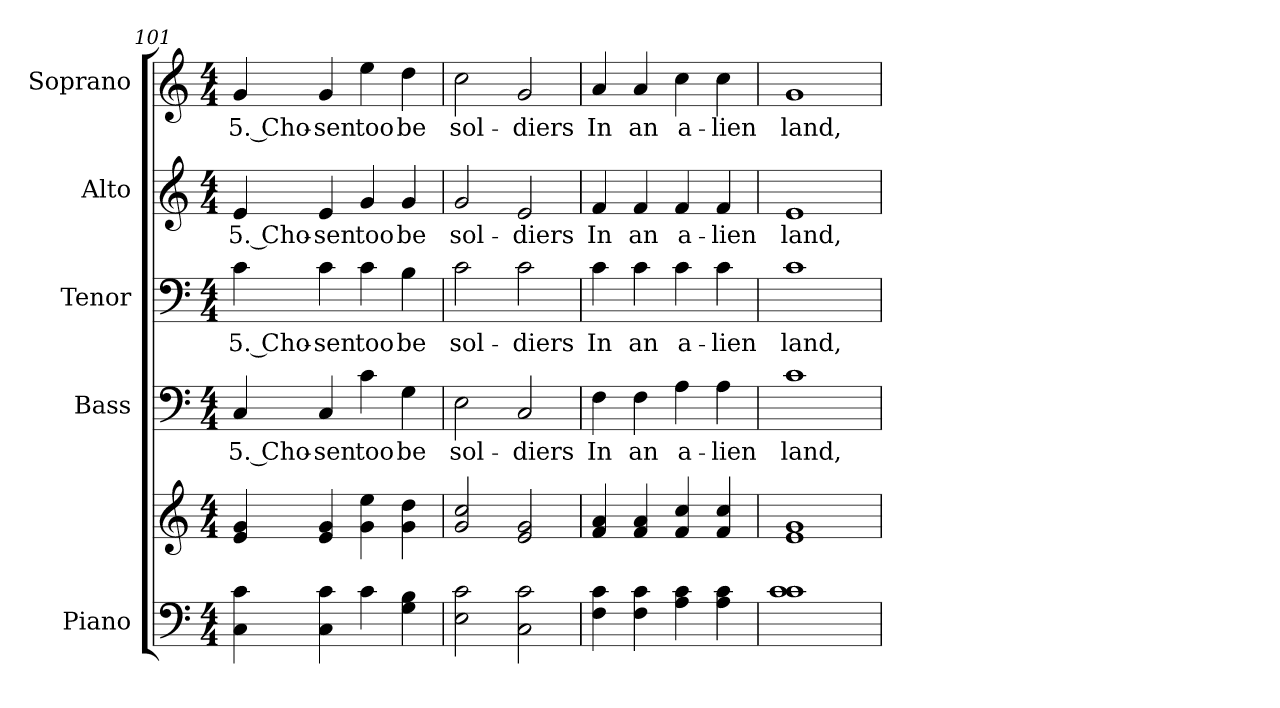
**kern	**kern	**kern	**text	**kern	**text	**kern	**text	**kern	**text
*part5	*part5	*part4	*part4	*part3	*part3	*part2	*part2	*part1	*part1
*staff6	*staff5	*staff4	*staff4	*staff3	*staff3	*staff2	*staff2	*staff1	*staff1
*I"Piano	*	*I"Bass	*	*I"Tenor	*	*I"Alto	*	*I"Soprano	*
*I'Pno.	*	*I'B.	*	*I'T.	*	*I'A.	*	*I'S.	*
*clefF4	*clefG2	*clefF4	*	*clefF4	*	*clefG2	*	*clefG2	*
*k[]	*k[]	*k[]	*	*k[]	*	*k[]	*	*k[]	*
*C:	*C:	*C:	*	*C:	*	*C:	*	*C:	*
*M4/4	*M4/4	*M4/4	*	*M4/4	*	*M4/4	*	*M4/4	*
=101	=101	=101	=101	=101	=101	=101	=101	=101	=101
!	!	!	!LO:LY:b:color=#000000	!	!	!	!	!	!
!	!	!	!	!	!LO:LY:b:color=#000000	!	!	!	!
!	!	!	!	!	!	!	!LO:LY:b:color=#000000	!	!
!	!	!	!	!	!	!	!	!	!LO:LY:b:color=#000000
4Ci\ 4ci	4ei/ 4gi	4Ci/	5. Cho-	4ci\	5. Cho-	4ei/	5. Cho-	4gi/	5. Cho-
!	!	!	!LO:LY:b:color=#000000	!	!	!	!	!	!
!	!	!	!	!	!LO:LY:b:color=#000000	!	!	!	!
!	!	!	!	!	!	!	!LO:LY:b:color=#000000	!	!
!	!	!	!	!	!	!	!	!	!LO:LY:b:color=#000000
4Ci\ 4ci	4ei/ 4gi	4Ci/	-sen	4ci\	-sen	4ei/	-sen	4gi/	-sen
!	!	!	!LO:LY:b:color=#000000	!	!	!	!	!	!
!	!	!	!	!	!LO:LY:b:color=#000000	!	!	!	!
!	!	!	!	!	!	!	!LO:LY:b:color=#000000	!	!
!	!	!	!	!	!	!	!	!	!LO:LY:b:color=#000000
4ci\	4gi\ 4eei	4ci\	too	4ci\	too	4gi/	too	4eei\	too
!	!	!	!LO:LY:b:color=#000000	!	!	!	!	!	!
!	!	!	!	!	!LO:LY:b:color=#000000	!	!	!	!
!	!	!	!	!	!	!	!LO:LY:b:color=#000000	!	!
!	!	!	!	!	!	!	!	!	!LO:LY:b:color=#000000
4Gi\ 4Bi	4gi\ 4ddi	4Gi\	be	4Bi\	be	4gi/	be	4ddi\	be
!!LO:PB:g=z
=102	=102	=102	=102	=102	=102	=102	=102	=102	=102
!	!	!	!LO:LY:b:color=#000000	!	!	!	!	!	!
!	!	!	!	!	!LO:LY:b:color=#000000	!	!	!	!
!	!	!	!	!	!	!	!LO:LY:b:color=#000000	!	!
!	!	!	!	!	!	!	!	!	!LO:LY:b:color=#000000
2Ei\ 2ci	2gi/ 2cci	2Ei\	sol-	2ci\	sol-	2gi/	sol-	2cci\	sol-
!	!	!	!LO:LY:b:color=#000000	!	!	!	!	!	!
!	!	!	!	!	!LO:LY:b:color=#000000	!	!	!	!
!	!	!	!	!	!	!	!LO:LY:b:color=#000000	!	!
!	!	!	!	!	!	!	!	!	!LO:LY:b:color=#000000
2Ci\ 2ci	2ei/ 2gi	2Ci/	-diers	2ci\	-diers	2ei/	-diers	2gi/	-diers
=103	=103	=103	=103	=103	=103	=103	=103	=103	=103
!	!	!	!LO:LY:b:color=#000000	!	!	!	!	!	!
!	!	!	!	!	!LO:LY:b:color=#000000	!	!	!	!
!	!	!	!	!	!	!	!LO:LY:b:color=#000000	!	!
!	!	!	!	!	!	!	!	!	!LO:LY:b:color=#000000
4Fi\ 4ci	4fi/ 4ai	4Fi\	In	4ci\	In	4fi/	In	4ai/	In
!	!	!	!LO:LY:b:color=#000000	!	!	!	!	!	!
!	!	!	!	!	!LO:LY:b:color=#000000	!	!	!	!
!	!	!	!	!	!	!	!LO:LY:b:color=#000000	!	!
!	!	!	!	!	!	!	!	!	!LO:LY:b:color=#000000
4Fi\ 4ci	4fi/ 4ai	4Fi\	an	4ci\	an	4fi/	an	4ai/	an
!	!	!	!LO:LY:b:color=#000000	!	!	!	!	!	!
!	!	!	!	!	!LO:LY:b:color=#000000	!	!	!	!
!	!	!	!	!	!	!	!LO:LY:b:color=#000000	!	!
!	!	!	!	!	!	!	!	!	!LO:LY:b:color=#000000
4Ai\ 4ci	4fi/ 4cci	4Ai\	a-	4ci\	a-	4fi/	a-	4cci\	a-
!	!	!	!LO:LY:b:color=#000000	!	!	!	!	!	!
!	!	!	!	!	!LO:LY:b:color=#000000	!	!	!	!
!	!	!	!	!	!	!	!LO:LY:b:color=#000000	!	!
!	!	!	!	!	!	!	!	!	!LO:LY:b:color=#000000
4Ai\ 4ci	4fi/ 4cci	4Ai\	-lien	4ci\	-lien	4fi/	-lien	4cci\	-lien
=104	=104	=104	=104	=104	=104	=104	=104	=104	=104
!	!	!	!LO:LY:b:color=#000000	!	!	!	!	!	!
!	!	!	!	!	!LO:LY:b:color=#000000	!	!	!	!
!	!	!	!	!	!	!	!LO:LY:b:color=#000000	!	!
!	!	!	!	!	!	!	!	!	!LO:LY:b:color=#000000
1ci 1ci	1ei 1gi	1ci	land,	1ci	land,	1ei	land,	1gi	land,
=	=	=	=	=	=	=	=	=	=
*-	*-	*-	*-	*-	*-	*-	*-	*-	*-
